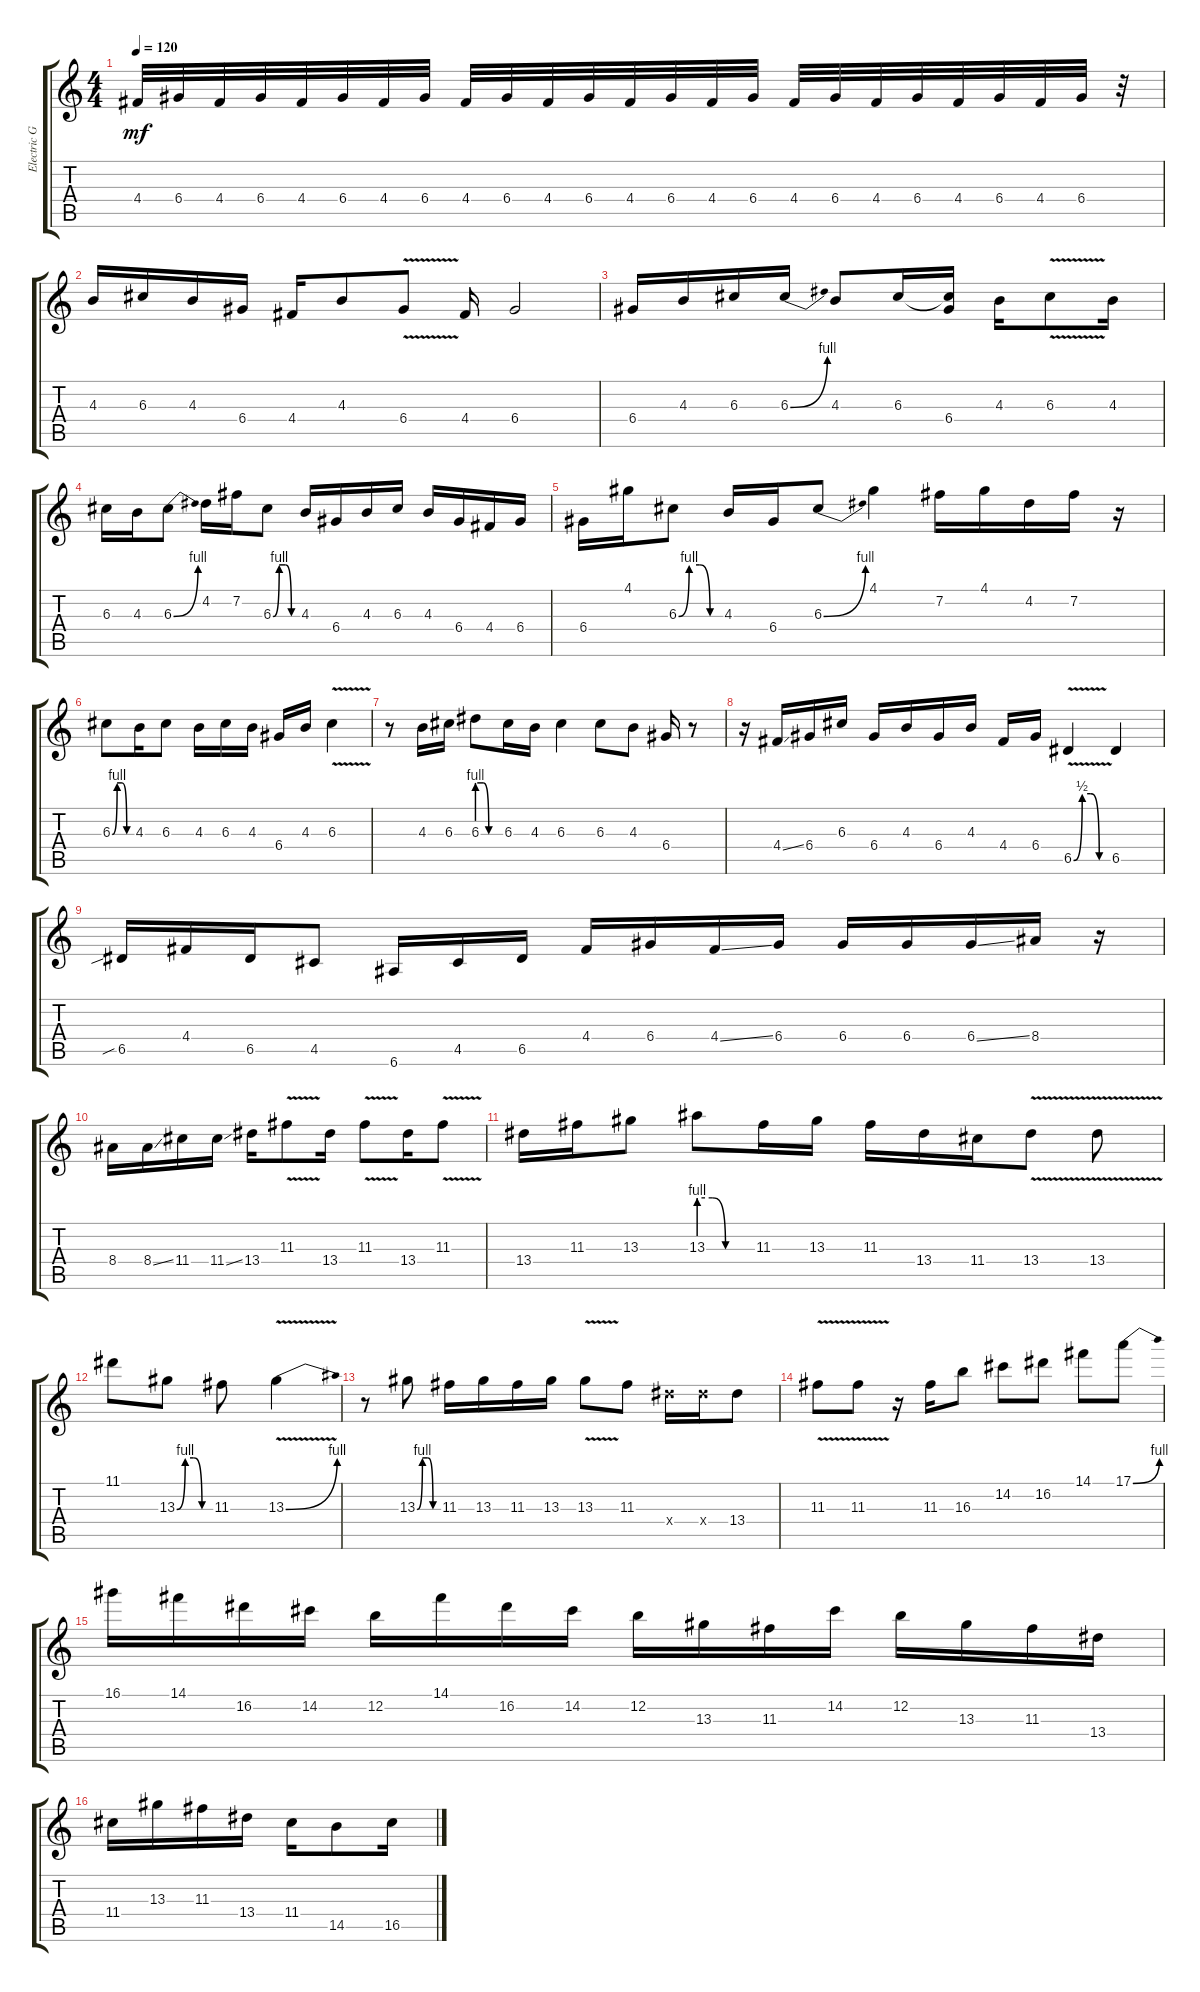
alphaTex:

\track ("Electric Guitar" "Electric G") {instrument overdrivenguitar}
\staff {score tabs}
\tuning (E4 B3 G3 D3 A2 E2) {hide}
\ts (4 4)
\tempo 120
\clef g2
\ks c
4.4.32{dy mf} 6.4.32 4.4.32 6.4.32 4.4.32 6.4.32 4.4.32 6.4.32 4.4.32 6.4.32 4.4.32 6.4.32 4.4.32 6.4.32 4.4.32 6.4.32 4.4.32 6.4.32 4.4.32 6.4.32 4.4.32 6.4.32 4.4.32 6.4.32 r.32 |
4.3.16 6.3.16 4.3.16 6.4.16 4.4.16 4.3.8 6.4{v}.8 4.4.16 6.4.2 |
6.4.16 4.3.16 6.3.16 6.3{be (bend 0 0 60 4)}.16 4.3.8 6.3.16 (6.3{t} 6.4).16 4.3.16 6.3{v}.8 4.3.16 |
6.3.16 4.3.16 6.3{be (bend 0 0 60 4)}.8 4.2.16 7.2.16 6.3{be (custom 0 0 15 4 30 4 45 0 60 0)}.8 4.3.16 6.4.16 4.3.16 6.3.16 4.3.16 6.4.16 4.4.16 6.4.16 |
6.4.16 4.1.16 6.3{be (custom 0 0 15 4 30 4 45 0 60 0)}.8 4.3.16 6.4.16 6.3{be (bend 0 0 60 4)}.8 4.1.4 7.2.16 4.1.16 4.2.16 7.2.16 r.16 |
6.3{be (custom 0 0 15 4 30 4 45 0 60 0)}.8 4.3.16 6.3.8 4.3.16 6.3.16 4.3.16 6.4.16 4.3.16 6.3{v}.4 |
r.8 4.3.16 6.3.16 6.3{be (custom 0 4 15 4 30 0 60 0)}.8 6.3.16 4.3.16 6.3.4 6.3.8 4.3.8 6.4.16 r.8 |
r.16 4.4{ss}.16 6.4.16 6.3.16 6.4.16 4.3.16 6.4.16 4.3.16 4.4.16 6.4.16 6.5{be (custom 0 0 15 2 30 2 45 0 60 0) v}.4 6.5.4 |
6.5{sib}.16 4.4.16 6.5.16 4.5.8 6.6.16 4.5.16 6.5.16 4.4.16 6.4.16 4.4{ss}.16 6.4.16 6.4.16 6.4.16 6.4{ss}.16 8.4.16 r.16 |
8.4.16 8.4{ss}.16 11.4.16 11.4{ss}.16 13.4.16 11.3{v}.8 13.4.16 11.3{v}.8 13.4.16 11.3{v}.8 |
13.4.16 11.3.16 13.3.8 13.3{be (custom 0 4 15 4 30 0 60 0)}.8 11.3.16 13.3.16 11.3.16 13.4.16 11.4.16 13.4{v}.8 13.4{v}.8 |
11.1.8 13.3{be (custom 0 0 15 4 30 4 45 0 60 0)}.8 11.3.8 13.3{be (bend 0 0 60 4) v}.4 |
r.8 13.3{be (custom 0 0 15 4 30 4 45 0 60 0)}.8 11.3.16 13.3.16 11.3.16 13.3.16 13.3{v}.8 11.3.8 13.4{x}.16 13.4{x}.16 13.4.8 |
11.3{v}.8 11.3{v}.8 r.16 11.3.16 16.3.8 14.2.8 16.2.8 14.1.8 17.1{be (bend 0 0 60 4)}.8 |
16.1.16 14.1.16 16.2.16 14.2.16 12.2.16 14.1.16 16.2.16 14.2.16 12.2.16 13.3.16 11.3.16 14.2.16 12.2.16 13.3.16 11.3.16 13.4.16 |
11.4.16 13.3.16 11.3.16 13.4.16 11.4.16 14.5.8 16.5.16
